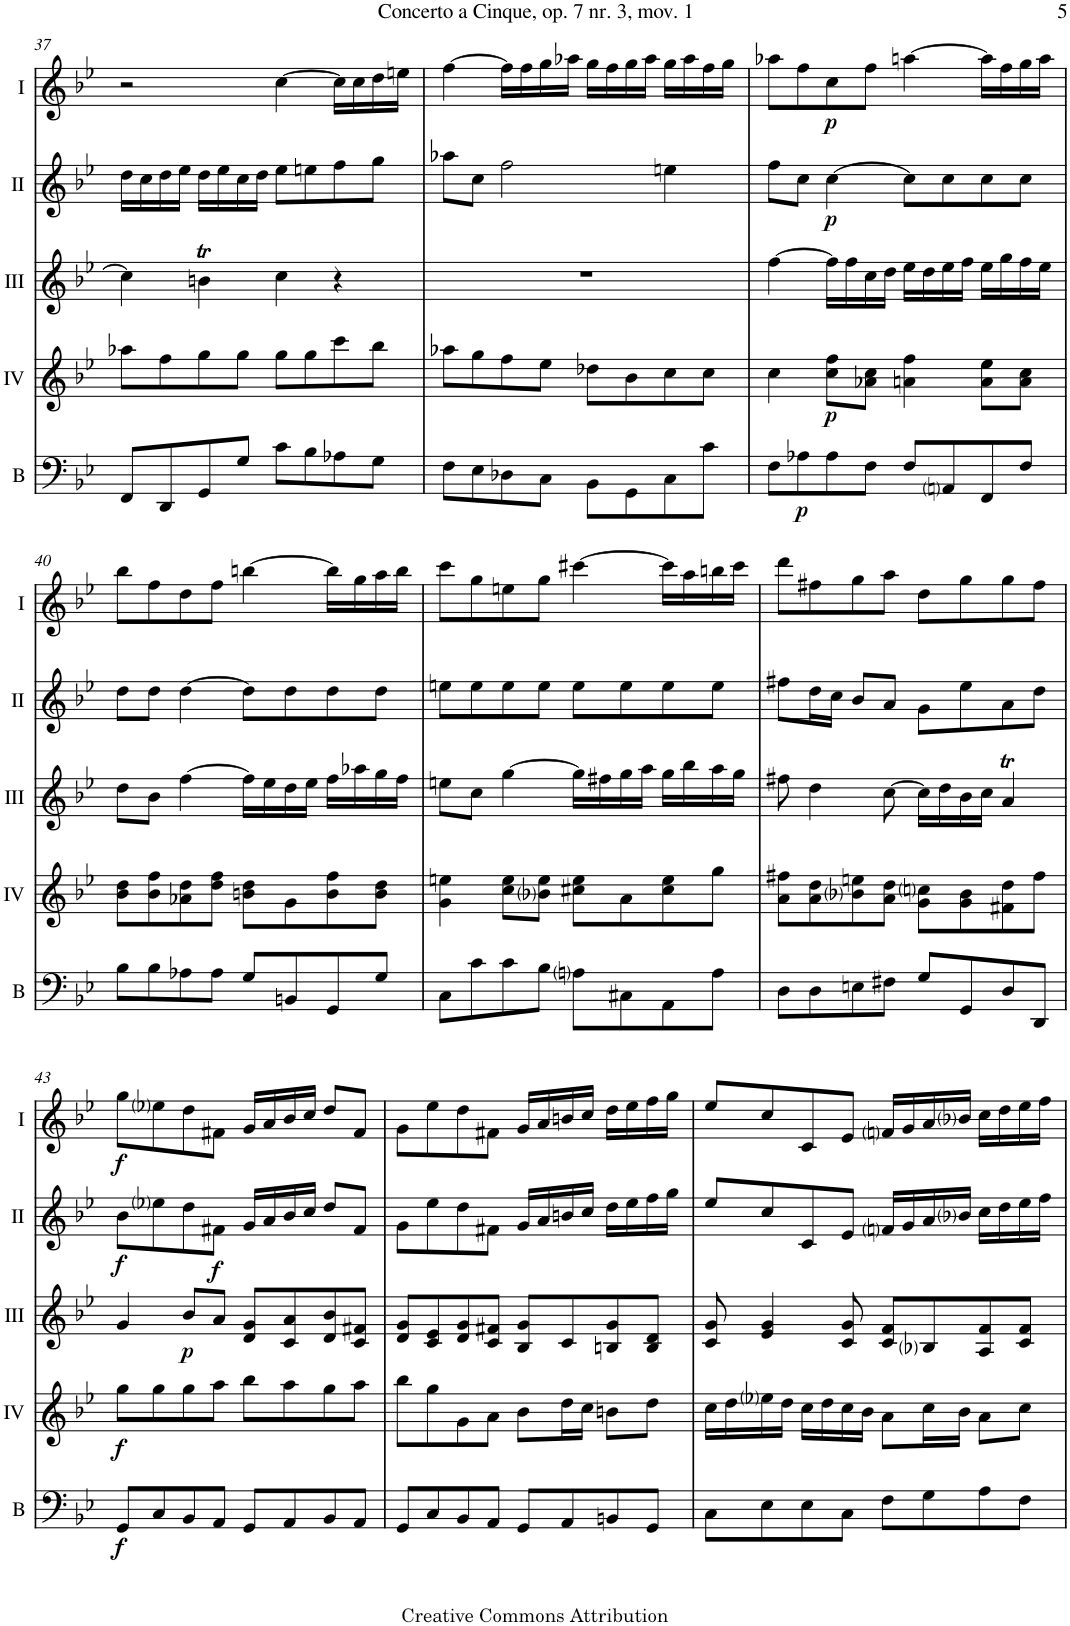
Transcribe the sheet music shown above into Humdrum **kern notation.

**kern	**dynam	**kern	**dynam	**kern	**dynam	**kern	**dynam	**kern	**dynam
*part5	*part5	*part4	*part4	*part3	*part3	*part2	*part2	*part1	*part1
*staff5	*staff5	*staff4	*staff4	*staff3	*staff3	*staff2	*staff2	*staff1	*staff1
*I"Bass	*	*I"Acc. 4	*	*I"Acc. 3	*	*I"Acc. 2	*	*I"Acc. 1	*
*I'B	*	*	*	*	*	*	*	*	*
!!LO:PB:g=z
*clefF4	*	*clefG2	*	*clefG2	*	*clefG2	*	*clefG2	*
*	*	*Trd7c12	*	*	*	*	*	*	*
*k[b-e-]	*	*k[b-e-]	*	*k[b-e-]	*	*k[b-e-]	*	*k[b-e-]	*
*M4/4	*	*M4/4	*	*M4/4	*	*M4/4	*	*M4/4	*
*met(c)	*	*met(c)	*	*met(c)	*	*met(c)	*	*met(c)	*
=37	=37	=37	=37	=37	=37	=37	=37	=37	=37
8FF/L	.	8aa-X\L	.	4cc\]	.	16dd\LL	.	2r	.
.	.	.	.	.	.	16cc\	.	.	.
8DD/	.	8ff\	.	.	.	16dd\	.	.	.
.	.	.	.	.	.	16ee-\JJ	.	.	.
8GG/	.	8gg\	.	4bnt\	.	16dd\LL	.	.	.
.	.	.	.	.	.	16ee-\	.	.	.
8G/J	.	8gg\J	.	.	.	16cc\	.	.	.
.	.	.	.	.	.	16dd\JJ	.	.	.
8c\L	.	8gg\L	.	4cc\	.	8ee-\L	.	[4cc\	.
8B-\	.	8gg\	.	.	.	8een\	.	.	.
8A-X\	.	8ccc\	.	4r	.	8ff\	.	16cc\LL]	.
.	.	.	.	.	.	.	.	16cc\	.
8G\J	.	8bb-\J	.	.	.	8gg\J	.	16dd\	.
.	.	.	.	.	.	.	.	16een\JJ	.
=38	=38	=38	=38	=38	=38	=38	=38	=38	=38
8F\L	.	8aa-X\L	.	1r	.	8aa-X\L	.	[4ff\	.
8E-\	.	8gg\	.	.	.	8cc\J	.	.	.
8D-X\	.	8ff\	.	.	.	2ff\	.	16ff\LL]	.
.	.	.	.	.	.	.	.	16ff\	.
8C\J	.	8ee-\J	.	.	.	.	.	16gg\	.
.	.	.	.	.	.	.	.	16aa-X\JJ	.
8BB-\L	.	8dd-X\L	.	.	.	.	.	16gg\LL	.
.	.	.	.	.	.	.	.	16ff\	.
8GG\	.	8b-\	.	.	.	.	.	16gg\	.
.	.	.	.	.	.	.	.	16aa-\JJ	.
8C\	.	8cc\	.	.	.	4een\	.	16gg\LL	.
.	.	.	.	.	.	.	.	16aa-\	.
8c\J	.	8cc\J	.	.	.	.	.	16ff\	.
.	.	.	.	.	.	.	.	16gg\JJ	.
=39	=39	=39	=39	=39	=39	=39	=39	=39	=39
8F\L	.	4cc\	.	[4ff\	.	8ff\L	.	8aa-X\L	.
!	!LO:DY:b	!	!	!	!	!	!	!	!
8A-X\	p	.	.	.	.	8cc\J	.	8ff\	.
!	!	!	!LO:DY:b	!	!	!	!LO:DY:b	!	!LO:DY:b
8A-\	.	8cc\ 8ff\L	p	16ff\LL]	.	[4cc\	p	8cc\	p
.	.	.	.	16ff\	.	.	.	.	.
8F\J	.	8a-X\ 8cc\J	.	16cc\	.	.	.	8ff\J	.
.	.	.	.	16dd\JJ	.	.	.	.	.
8F/L	.	4an\ 4ff\	.	16ee-\LL	.	8cc\L]	.	[4aan\	.
.	.	.	.	16dd\	.	.	.	.	.
8AAni/	.	.	.	16ee-\	.	8cc\	.	.	.
.	.	.	.	16ff\JJ	.	.	.	.	.
8FF/	.	8a\ 8ee-\L	.	16ee-\LL	.	8cc\	.	16aa\LL]	.
.	.	.	.	16gg\	.	.	.	16ff\	.
8F/J	.	8a\ 8cc\J	.	16ff\	.	8cc\J	.	16gg\	.
.	.	.	.	16ee-\JJ	.	.	.	16aa\JJ	.
!!LO:LB:g=z
=40	=40	=40	=40	=40	=40	=40	=40	=40	=40
8B-\L	.	8b-\ 8dd\L	.	8dd\L	.	8dd\L	.	8bb-\L	.
8B-\	.	8b-\ 8ff\	.	8b-\J	.	8dd\J	.	8ff\	.
8A-X\	.	8a-X\ 8dd\	.	[4ff\	.	[4dd\	.	8dd\	.
8A-\J	.	8dd\ 8ff\J	.	.	.	.	.	8ff\J	.
8G/L	.	8bn\ 8dd\L	.	16ff\LL]	.	8dd\L]	.	[4bbn\	.
.	.	.	.	16ee-\	.	.	.	.	.
8BBn/	.	8g\	.	16dd\	.	8dd\	.	.	.
.	.	.	.	16ee-\JJ	.	.	.	.	.
8GG/	.	8b\ 8ff\	.	16ff\LL	.	8dd\	.	16bb\LL]	.
.	.	.	.	16aa-X\	.	.	.	16gg\	.
8G/J	.	8b\ 8dd\J	.	16gg\	.	8dd\J	.	16aa\	.
.	.	.	.	16ff\JJ	.	.	.	16bb\JJ	.
=41	=41	=41	=41	=41	=41	=41	=41	=41	=41
8C\L	.	4g\ 4een\	.	8een\L	.	8een\L	.	8ccc\L	.
8c\	.	.	.	8cc\J	.	8ee\	.	8gg\	.
8c\	.	8cc\ 8ee\L	.	[4gg\	.	8ee\	.	8een\	.
8B-\J	.	8b-i\ 8ee\J	.	.	.	8ee\J	.	8gg\J	.
8Ani\L	.	8cc#X\ 8ee\L	.	16gg\LL]	.	8ee\L	.	[4ccc#X\	.
.	.	.	.	16ff#X\	.	.	.	.	.
8C#X\	.	8a\	.	16gg\	.	8ee\	.	.	.
.	.	.	.	16aa\JJ	.	.	.	.	.
8AA\	.	8cc#\ 8ee\	.	16gg\LL	.	8ee\	.	16ccc#\LL]	.
.	.	.	.	16bb-\	.	.	.	16aa\	.
8A\J	.	8gg\J	.	16aa\	.	8ee\J	.	16bbn\	.
.	.	.	.	16gg\JJ	.	.	.	16ccc#\JJ	.
=42	=42	=42	=42	=42	=42	=42	=42	=42	=42
8D\L	.	8a\ 8ff#X\L	.	8ff#X\	.	8ff#X\L	.	8ddd\L	.
8D\	.	8a\ 8dd\	.	4dd\	.	16dd\L	.	8ff#X\	.
.	.	.	.	.	.	16cc\JJ	.	.	.
8En\	.	8b-i\ 8een\	.	.	.	8b-/L	.	8gg\	.
8F#X\J	.	8a\ 8dd\J	.	[8cc\	.	8a/J	.	8aa\J	.
8G/L	.	8g\ 8ccni\L	.	16cc\LL]	.	8g\L	.	8dd\L	.
.	.	.	.	16dd\	.	.	.	.	.
8GG/	.	8g\ 8b-\	.	16b-\	.	8ee-\	.	8gg\	.
.	.	.	.	16cc\JJ	.	.	.	.	.
8D/	.	8f#X\ 8dd\	.	4at/	.	8a\	.	8gg\	.
8DD/J	.	8ff#\J	.	.	.	8dd\J	.	8ff#\J	.
!!LO:LB:g=z
=43	=43	=43	=43	=43	=43	=43	=43	=43	=43
!	!LO:DY:b	!	!LO:DY:b	!	!	!	!LO:DY:b	!	!LO:DY:b
8GG/L	f	8gg\L	f	4g/	.	8b-\L	f	8gg\L	f
8C/	.	8gg\	.	.	.	8ee-i\	.	8ee-i\	.
!	!	!	!	!	!LO:DY:b	!	!	!	!
8BB-/	.	8gg\	.	8b-/L	p	8dd\	.	8dd\	.
!	!	!	!	!	!	!	!LO:DY:b	!	!
8AA/J	.	8aa\J	.	8a/J	.	8f#X\J	f	8f#X\J	.
8GG/L	.	8bb-\L	.	8d/ 8g/L	.	16g/LL	.	16g/LL	.
.	.	.	.	.	.	16a/	.	16a/	.
8AA/	.	8aa\	.	8c/ 8a/	.	16b-/	.	16b-/	.
.	.	.	.	.	.	16cc/JJ	.	16cc/JJ	.
8BB-/	.	8gg\	.	8d/ 8b-/	.	8dd/L	.	8dd/L	.
8AA/J	.	8aa\J	.	8c/ 8f#X/J	.	8f#/J	.	8f#/J	.
=44	=44	=44	=44	=44	=44	=44	=44	=44	=44
8GG/L	.	8bb-\L	.	8d/ 8g/L	.	8g\L	.	8g\L	.
8C/	.	8gg\	.	8c/ 8e-/	.	8ee-\	.	8ee-\	.
8BB-/	.	8g\	.	8d/ 8g/	.	8dd\	.	8dd\	.
8AA/J	.	8a\J	.	8c/ 8f#X/J	.	8f#X\J	.	8f#X\J	.
8GG/L	.	8b-\L	.	8B-/ 8g/L	.	16g/LL	.	16g/LL	.
.	.	.	.	.	.	16a/	.	16a/	.
8AA/	.	16dd\L	.	8c/	.	16bn/	.	16bn/	.
.	.	16cc\JJ	.	.	.	16cc/JJ	.	16cc/JJ	.
8BBn/	.	8bn\L	.	8Bn/ 8g/	.	16dd\LL	.	16dd\LL	.
.	.	.	.	.	.	16ee-\	.	16ee-\	.
8GG/J	.	8dd\J	.	8B/ 8d/J	.	16ff\	.	16ff\	.
.	.	.	.	.	.	16gg\JJ	.	16gg\JJ	.
=45	=45	=45	=45	=45	=45	=45	=45	=45	=45
8C\L	.	16cc\LL	.	8c/ 8g/	.	8ee-/L	.	8ee-/L	.
.	.	16dd\	.	.	.	.	.	.	.
8E-\	.	16ee-i\	.	4e-/ 4g/	.	8cc/	.	8cc/	.
.	.	16dd\JJ	.	.	.	.	.	.	.
8E-\	.	16cc\LL	.	.	.	8c/	.	8c/	.
.	.	16dd\	.	.	.	.	.	.	.
8C\J	.	16cc\	.	8c/ 8g/	.	8e-/J	.	8e-/J	.
.	.	16b-\JJ	.	.	.	.	.	.	.
8F\L	.	8a\L	.	8c/ 8f/L	.	16fni/LL	.	16fni/LL	.
.	.	.	.	.	.	16g/	.	16g/	.
8G\	.	16cc\L	.	8B-i/	.	16a/	.	16a/	.
.	.	16b-\JJ	.	.	.	16b-i/JJ	.	16b-i/JJ	.
8A\	.	8a\L	.	8A/ 8f/	.	16cc\LL	.	16cc\LL	.
.	.	.	.	.	.	16dd\	.	16dd\	.
8F\J	.	8cc\J	.	8c/ 8f/J	.	16ee-\	.	16ee-\	.
.	.	.	.	.	.	16ff\JJ	.	16ff\JJ	.
=	=	=	=	=	=	=	=	=	=
*-	*-	*-	*-	*-	*-	*-	*-	*-	*-
